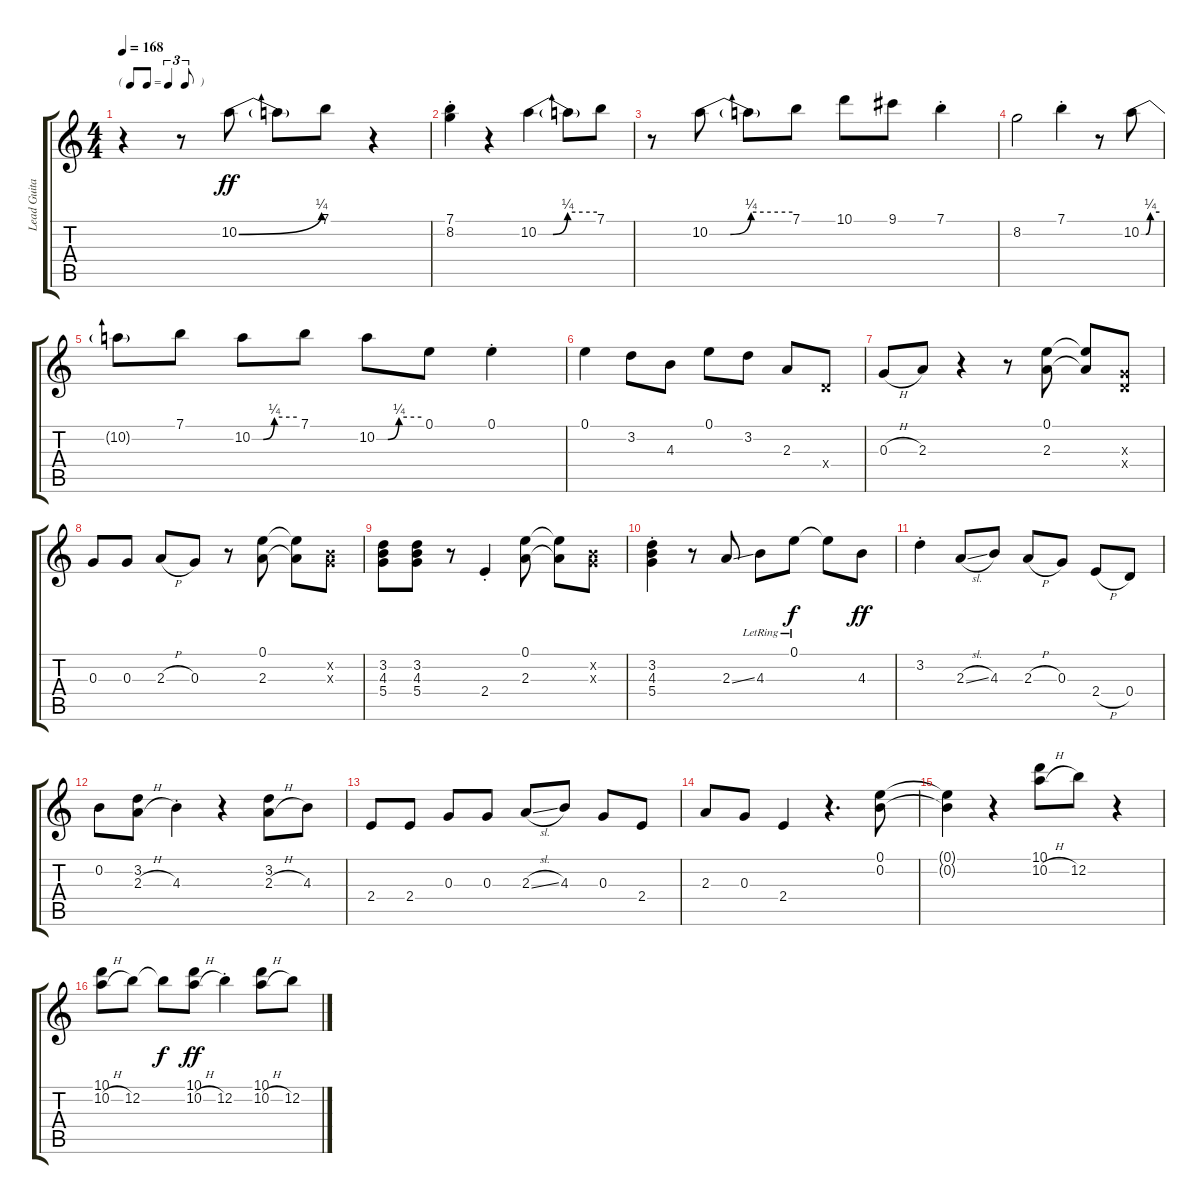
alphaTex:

\track ("Lead Guitar" "Lead Guita") {instrument overdrivenguitar}
\staff {score tabs}
\tuning (E4 B3 G3 D3 A2 E2) {hide}
\ts (4 4)
\tf triplet8th
\tempo 168
\clef g2
\ks c
r.4{dy ff} r.8 10.2{be (bend 0 0 60 1)}.8 10.2{t}.8 7.1.8 r.4 |
(7.1{st} 8.2{st}).4 r.4 10.2{be (custom 0 0 15 0 30 1 60 1)}.4 10.2{t}.8 7.1.8 |
r.8 10.2{be (custom 0 0 15 0 30 1 60 1)}.8 10.2{t}.8 7.1.8 10.1.8 9.1.8 7.1{st}.4 |
8.2.2 7.1{st}.4 r.8 10.2{be (custom 0 0 15 0 30 1 60 1)}.8 |
10.2{t}.8 7.1.8 10.2{be (custom 0 0 15 0 30 1 60 1)}.8 7.1.8 10.2{be (custom 0 0 15 0 30 1 60 1)}.8 0.1.8 0.1{st}.4 |
0.1.4 3.2.8 4.3.8 0.1.8 3.2.8 2.3.8 0.4{x}.8 |
0.3{h}.8 2.3.8 r.4 r.8 (0.1 2.3).8 (0.1{t} 2.3{t}).8 (0.3{x} 0.4{x}).8 |
0.3.8 0.3.8 2.3{h}.8 0.3.8 r.8 (0.1 2.3).8 (0.1{t} 2.3{t}).8 (0.2{x} 0.3{x}).8 |
(3.2 4.3 5.4).8 (3.2 4.3 5.4).8 r.8 2.4{st}.4 (0.1 2.3).8 (0.1{t} 2.3{t}).8 (0.2{x} 0.3{x}).8 |
(3.2{st} 4.3{st} 5.4{st}).4 r.8 2.3{ss}.8 4.3{lr}.8 0.1{lr}.8{dy f} 0.1{t}.8 4.3.8{dy ff} |
3.2{st}.4 2.3{sl}.8 4.3.8 2.3{h}.8 0.3.8 2.4{h}.8 0.4.8 |
0.2.8 (3.2 2.3{h}).8 4.3{st}.4 r.4 (3.2 2.3{h}).8 4.3.8 |
2.4.8 2.4.8 0.3.8 0.3.8 2.3{sl}.8 4.3.8 0.3.8 2.4.8 |
2.3.8 0.3.8 2.4.4 r.4{d} (0.1 0.2).8 |
(0.1{t} 0.2{t}).4 r.4 (10.1 10.2{h}).8 12.2.8 r.4 |
(10.1 10.2{h}).8 12.2.8 12.2{t}.8{dy f} (10.1 10.2{h}).8{dy ff} 12.2{st}.4 (10.1 10.2{h}).8 12.2.8
